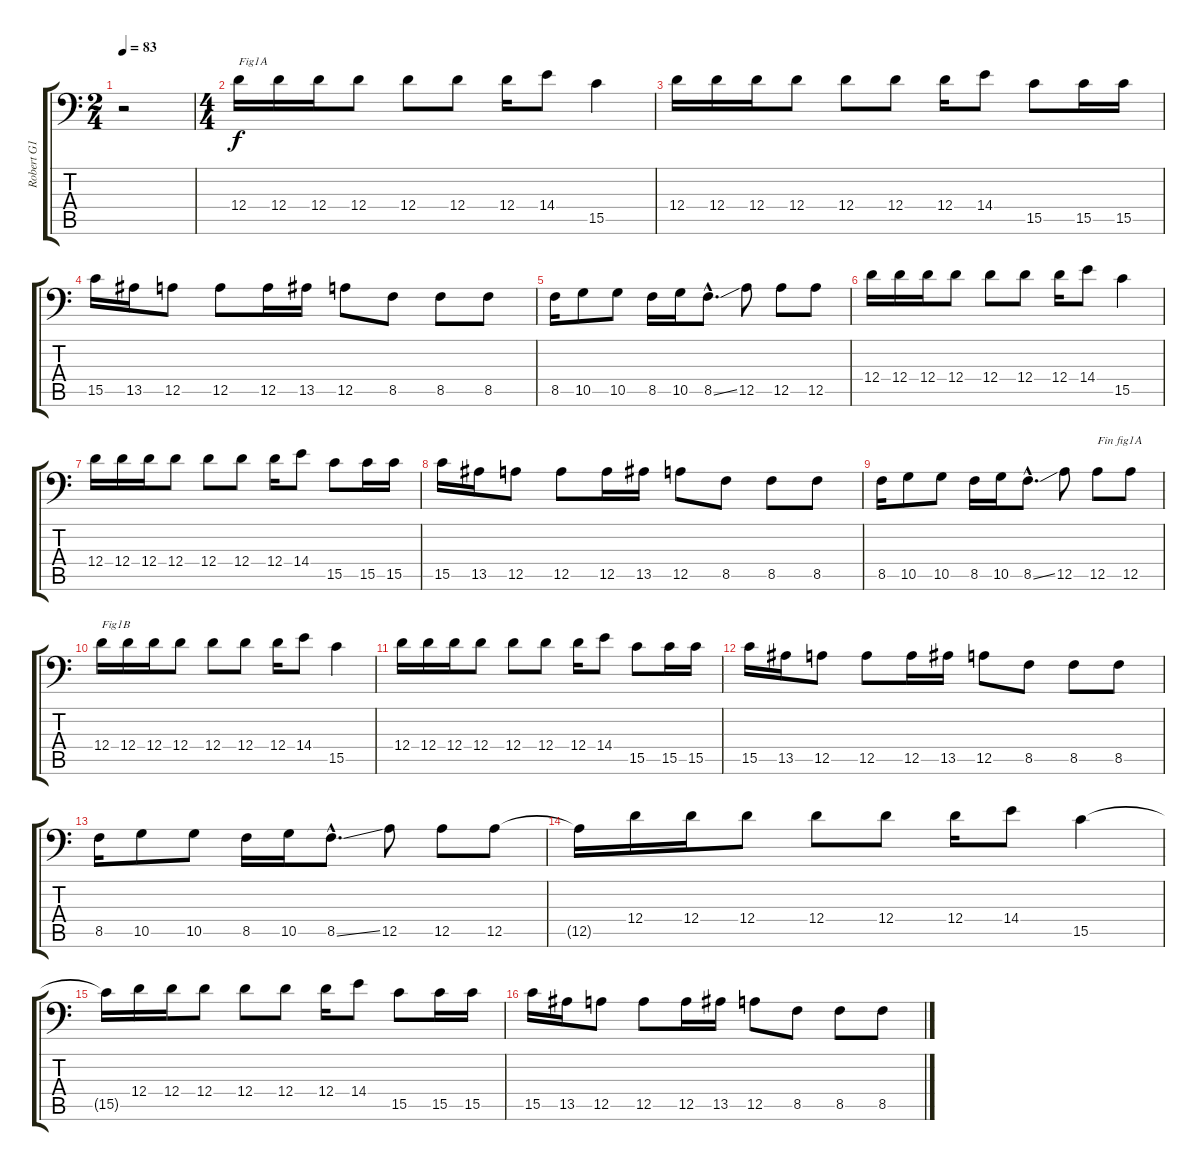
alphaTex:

\track ("Robert G1" "Robert G1") {instrument electricguitarclean}
\staff {score tabs}
\tuning (E3 B2 G2 D2 A1 E1) {hide}
\ts (2 4)
\tempo 83
\clef f4
\ks c
r.2{dy f instrument electricguitarclean} |
\ts (4 4)
12.4.16{txt "Fig1A"} 12.4.16 12.4.16 12.4.8 12.4.8 12.4.8 12.4.16 14.4.8 15.5.4 |
12.4.16 12.4.16 12.4.16 12.4.8 12.4.8 12.4.8 12.4.16 14.4.8 15.5.8 15.5.16 15.5.16 |
15.5.16 13.5.16 12.5.8 12.5.8 12.5.16 13.5.16 12.5.8 8.5.8 8.5.8 8.5.8 |
8.5.16 10.5.8 10.5.8 8.5.16 10.5.16 8.5{ss hac}.8{d} 12.5.8 12.5.8 12.5.8 |
12.4.16 12.4.16 12.4.16 12.4.8 12.4.8 12.4.8 12.4.16 14.4.8 15.5.4 |
12.4.16 12.4.16 12.4.16 12.4.8 12.4.8 12.4.8 12.4.16 14.4.8 15.5.8 15.5.16 15.5.16 |
15.5.16 13.5.16 12.5.8 12.5.8 12.5.16 13.5.16 12.5.8 8.5.8 8.5.8 8.5.8 |
8.5.16 10.5.8 10.5.8 8.5.16 10.5.16 8.5{ss hac}.8{d} 12.5.8 12.5.8{txt "Fin fig1A"} 12.5.8 |
12.4.16{txt "Fig1B"} 12.4.16 12.4.16 12.4.8 12.4.8 12.4.8 12.4.16 14.4.8 15.5.4 |
12.4.16 12.4.16 12.4.16 12.4.8 12.4.8 12.4.8 12.4.16 14.4.8 15.5.8 15.5.16 15.5.16 |
15.5.16 13.5.16 12.5.8 12.5.8 12.5.16 13.5.16 12.5.8 8.5.8 8.5.8 8.5.8 |
8.5.16 10.5.8 10.5.8 8.5.16 10.5.16 8.5{ss hac}.8{d} 12.5.8 12.5.8 12.5.8 |
12.5{t}.16 12.4.16 12.4.16 12.4.8 12.4.8 12.4.8 12.4.16 14.4.8 15.5.4 |
15.5{t}.16 12.4.16 12.4.16 12.4.8 12.4.8 12.4.8 12.4.16 14.4.8 15.5.8 15.5.16 15.5.16 |
15.5.16 13.5.16 12.5.8 12.5.8 12.5.16 13.5.16 12.5.8 8.5.8 8.5.8 8.5.8
